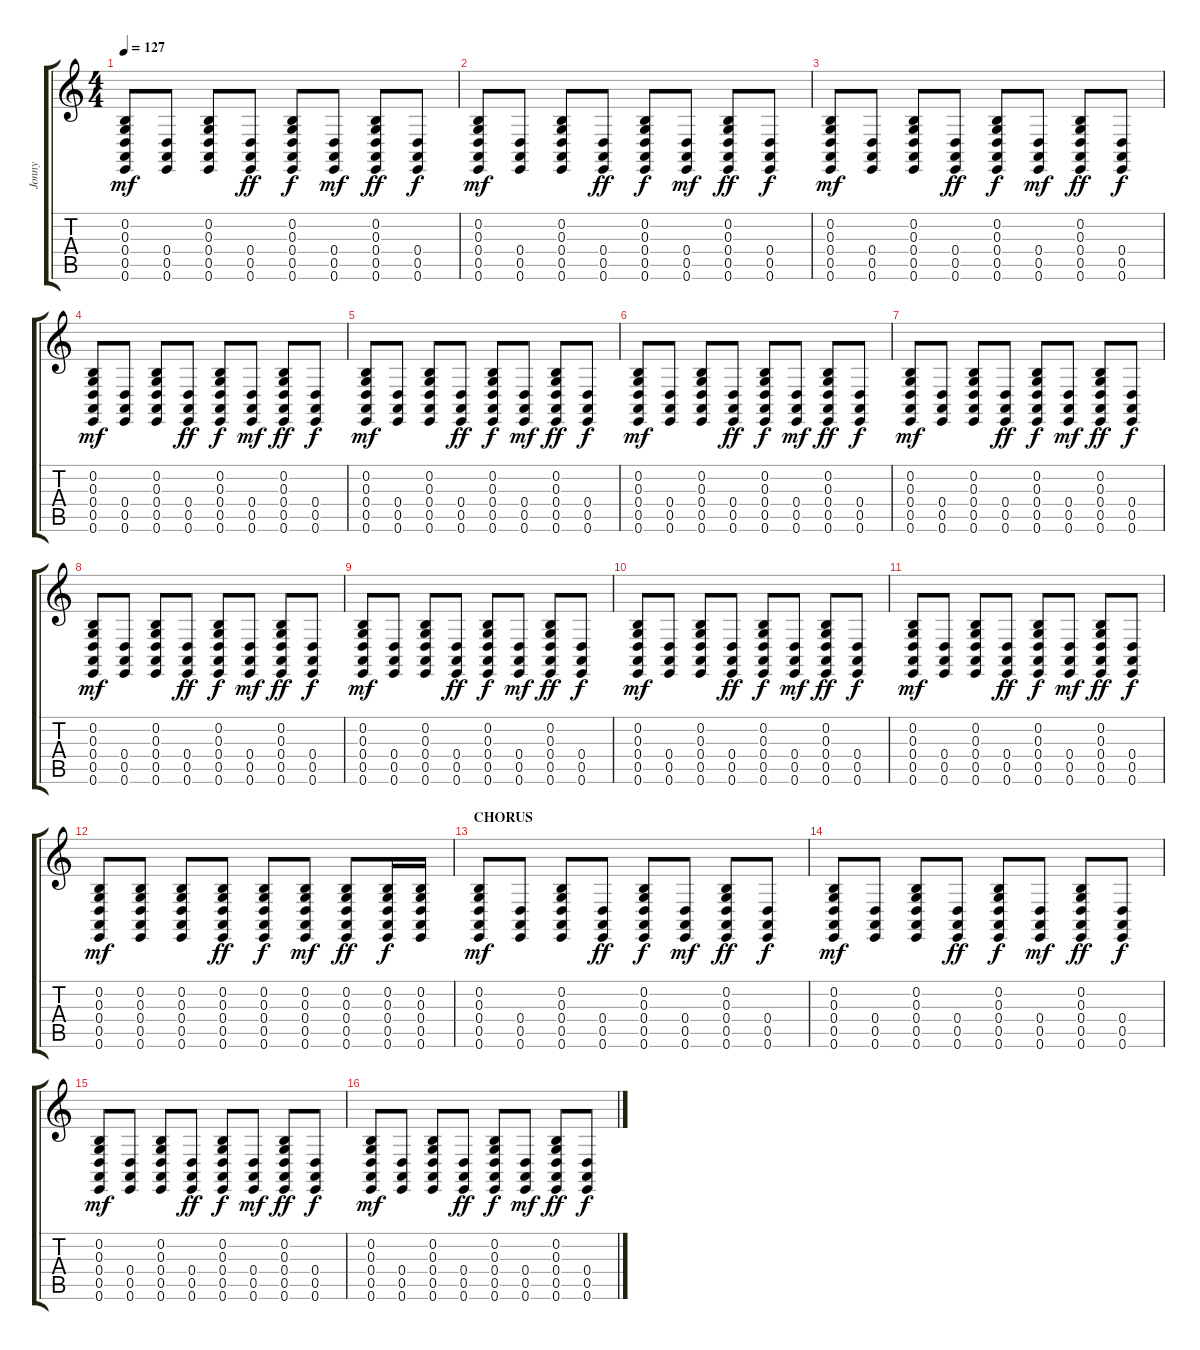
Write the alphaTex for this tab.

\track ("Jonny" "Jonny") {instrument melodictom}
\staff {score tabs}
\tuning (E4 B3 G3 D3 A2 E2) {hide}
\ts (4 4)
\tempo 127
\clef g2
\ks c
(0.2 0.3 0.4 0.5 0.6).8{dy mf} (0.4 0.5 0.6).8 (0.2 0.3 0.4 0.5 0.6).8 (0.4 0.5 0.6).8{dy ff} (0.2 0.3 0.4 0.5 0.6).8{dy f} (0.4 0.5 0.6).8{dy mf} (0.2 0.3 0.4 0.5 0.6).8{dy ff} (0.4 0.5 0.6).8{dy f} |
(0.2 0.3 0.4 0.5 0.6).8{dy mf} (0.4 0.5 0.6).8 (0.2 0.3 0.4 0.5 0.6).8 (0.4 0.5 0.6).8{dy ff} (0.2 0.3 0.4 0.5 0.6).8{dy f} (0.4 0.5 0.6).8{dy mf} (0.2 0.3 0.4 0.5 0.6).8{dy ff} (0.4 0.5 0.6).8{dy f} |
(0.2 0.3 0.4 0.5 0.6).8{dy mf} (0.4 0.5 0.6).8 (0.2 0.3 0.4 0.5 0.6).8 (0.4 0.5 0.6).8{dy ff} (0.2 0.3 0.4 0.5 0.6).8{dy f} (0.4 0.5 0.6).8{dy mf} (0.2 0.3 0.4 0.5 0.6).8{dy ff} (0.4 0.5 0.6).8{dy f} |
(0.2 0.3 0.4 0.5 0.6).8{dy mf} (0.4 0.5 0.6).8 (0.2 0.3 0.4 0.5 0.6).8 (0.4 0.5 0.6).8{dy ff} (0.2 0.3 0.4 0.5 0.6).8{dy f} (0.4 0.5 0.6).8{dy mf} (0.2 0.3 0.4 0.5 0.6).8{dy ff} (0.4 0.5 0.6).8{dy f} |
(0.2 0.3 0.4 0.5 0.6).8{dy mf} (0.4 0.5 0.6).8 (0.2 0.3 0.4 0.5 0.6).8 (0.4 0.5 0.6).8{dy ff} (0.2 0.3 0.4 0.5 0.6).8{dy f} (0.4 0.5 0.6).8{dy mf} (0.2 0.3 0.4 0.5 0.6).8{dy ff} (0.4 0.5 0.6).8{dy f} |
(0.2 0.3 0.4 0.5 0.6).8{dy mf} (0.4 0.5 0.6).8 (0.2 0.3 0.4 0.5 0.6).8 (0.4 0.5 0.6).8{dy ff} (0.2 0.3 0.4 0.5 0.6).8{dy f} (0.4 0.5 0.6).8{dy mf} (0.2 0.3 0.4 0.5 0.6).8{dy ff} (0.4 0.5 0.6).8{dy f} |
(0.2 0.3 0.4 0.5 0.6).8{dy mf} (0.4 0.5 0.6).8 (0.2 0.3 0.4 0.5 0.6).8 (0.4 0.5 0.6).8{dy ff} (0.2 0.3 0.4 0.5 0.6).8{dy f} (0.4 0.5 0.6).8{dy mf} (0.2 0.3 0.4 0.5 0.6).8{dy ff} (0.4 0.5 0.6).8{dy f} |
(0.2 0.3 0.4 0.5 0.6).8{dy mf} (0.4 0.5 0.6).8 (0.2 0.3 0.4 0.5 0.6).8 (0.4 0.5 0.6).8{dy ff} (0.2 0.3 0.4 0.5 0.6).8{dy f} (0.4 0.5 0.6).8{dy mf} (0.2 0.3 0.4 0.5 0.6).8{dy ff} (0.4 0.5 0.6).8{dy f} |
(0.2 0.3 0.4 0.5 0.6).8{dy mf} (0.4 0.5 0.6).8 (0.2 0.3 0.4 0.5 0.6).8 (0.4 0.5 0.6).8{dy ff} (0.2 0.3 0.4 0.5 0.6).8{dy f} (0.4 0.5 0.6).8{dy mf} (0.2 0.3 0.4 0.5 0.6).8{dy ff} (0.4 0.5 0.6).8{dy f} |
(0.2 0.3 0.4 0.5 0.6).8{dy mf} (0.4 0.5 0.6).8 (0.2 0.3 0.4 0.5 0.6).8 (0.4 0.5 0.6).8{dy ff} (0.2 0.3 0.4 0.5 0.6).8{dy f} (0.4 0.5 0.6).8{dy mf} (0.2 0.3 0.4 0.5 0.6).8{dy ff} (0.4 0.5 0.6).8{dy f} |
(0.2 0.3 0.4 0.5 0.6).8{dy mf} (0.4 0.5 0.6).8 (0.2 0.3 0.4 0.5 0.6).8 (0.4 0.5 0.6).8{dy ff} (0.2 0.3 0.4 0.5 0.6).8{dy f} (0.4 0.5 0.6).8{dy mf} (0.2 0.3 0.4 0.5 0.6).8{dy ff} (0.4 0.5 0.6).8{dy f} |
(0.2 0.3 0.4 0.5 0.6).8{dy mf} (0.2 0.3 0.4 0.5 0.6).8 (0.2 0.3 0.4 0.5 0.6).8 (0.2 0.3 0.4 0.5 0.6).8{dy ff} (0.2 0.3 0.4 0.5 0.6).8{dy f} (0.2 0.3 0.4 0.5 0.6).8{dy mf} (0.2 0.3 0.4 0.5 0.6).8{dy ff} (0.2 0.3 0.4 0.5 0.6).16{dy f} (0.2 0.3 0.4 0.5 0.6).16 |
\section ("" "CHORUS")
(0.2 0.3 0.4 0.5 0.6).8{dy mf} (0.4 0.5 0.6).8 (0.2 0.3 0.4 0.5 0.6).8 (0.4 0.5 0.6).8{dy ff} (0.2 0.3 0.4 0.5 0.6).8{dy f} (0.4 0.5 0.6).8{dy mf} (0.2 0.3 0.4 0.5 0.6).8{dy ff} (0.4 0.5 0.6).8{dy f} |
(0.2 0.3 0.4 0.5 0.6).8{dy mf} (0.4 0.5 0.6).8 (0.2 0.3 0.4 0.5 0.6).8 (0.4 0.5 0.6).8{dy ff} (0.2 0.3 0.4 0.5 0.6).8{dy f} (0.4 0.5 0.6).8{dy mf} (0.2 0.3 0.4 0.5 0.6).8{dy ff} (0.4 0.5 0.6).8{dy f} |
(0.2 0.3 0.4 0.5 0.6).8{dy mf} (0.4 0.5 0.6).8 (0.2 0.3 0.4 0.5 0.6).8 (0.4 0.5 0.6).8{dy ff} (0.2 0.3 0.4 0.5 0.6).8{dy f} (0.4 0.5 0.6).8{dy mf} (0.2 0.3 0.4 0.5 0.6).8{dy ff} (0.4 0.5 0.6).8{dy f} |
(0.2 0.3 0.4 0.5 0.6).8{dy mf} (0.4 0.5 0.6).8 (0.2 0.3 0.4 0.5 0.6).8 (0.4 0.5 0.6).8{dy ff} (0.2 0.3 0.4 0.5 0.6).8{dy f} (0.4 0.5 0.6).8{dy mf} (0.2 0.3 0.4 0.5 0.6).8{dy ff} (0.4 0.5 0.6).8{dy f}
